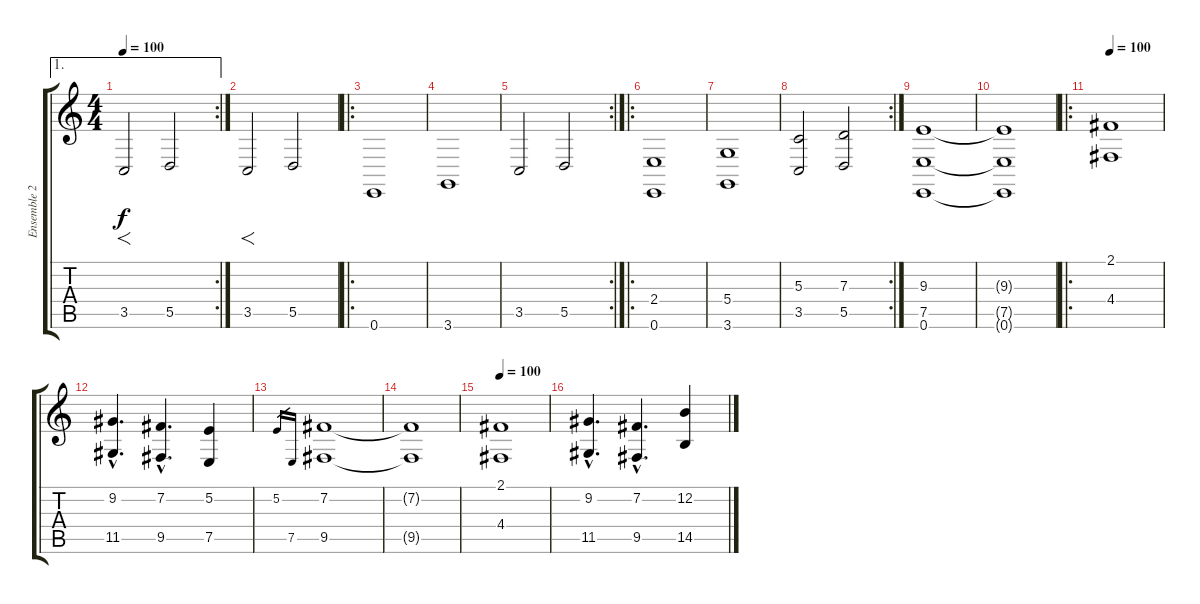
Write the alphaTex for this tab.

\track ("Ensemble 2" "Ensemble 2") {instrument stringensemble2}
\staff {score tabs}
\tuning (E4 B3 G3 D3 A2 E2) {hide}
\ae 1
\rc 2
\ts (4 4)
\tempo 100
\clef g2
\ks c
3.5.2{f dy f} 5.5.2 |
3.5.2{f} 5.5.2 |
\ro
0.6.1{volume 10 instrument stringensemble2} |
3.6.1 |
\rc 2
3.5.2 5.5.2 |
\ro
(2.4 0.6).1{volume 10 instrument stringensemble2} |
(5.4 3.6).1 |
\rc 2
(5.3 3.5).2 (7.3 5.5).2 |
(9.3 7.5 0.6).1 |
(9.3{t} 7.5{t} 0.6{t}).1 |
\ro
\tempo 100
(2.1 4.4).1{volume 9} |
(9.2{hac} 11.5{hac}).4{d} (7.2{hac} 9.5{hac}).4{d} (5.2 7.5).4 |
5.2.16{gr} 7.5.16{gr} (7.2 9.5).1 |
(7.2{t} 9.5{t}).1 |
\tempo 100
(2.1 4.4).1 |
(9.2{hac} 11.5{hac}).4{d} (7.2{hac} 9.5{hac}).4{d} (12.2 14.5).4
